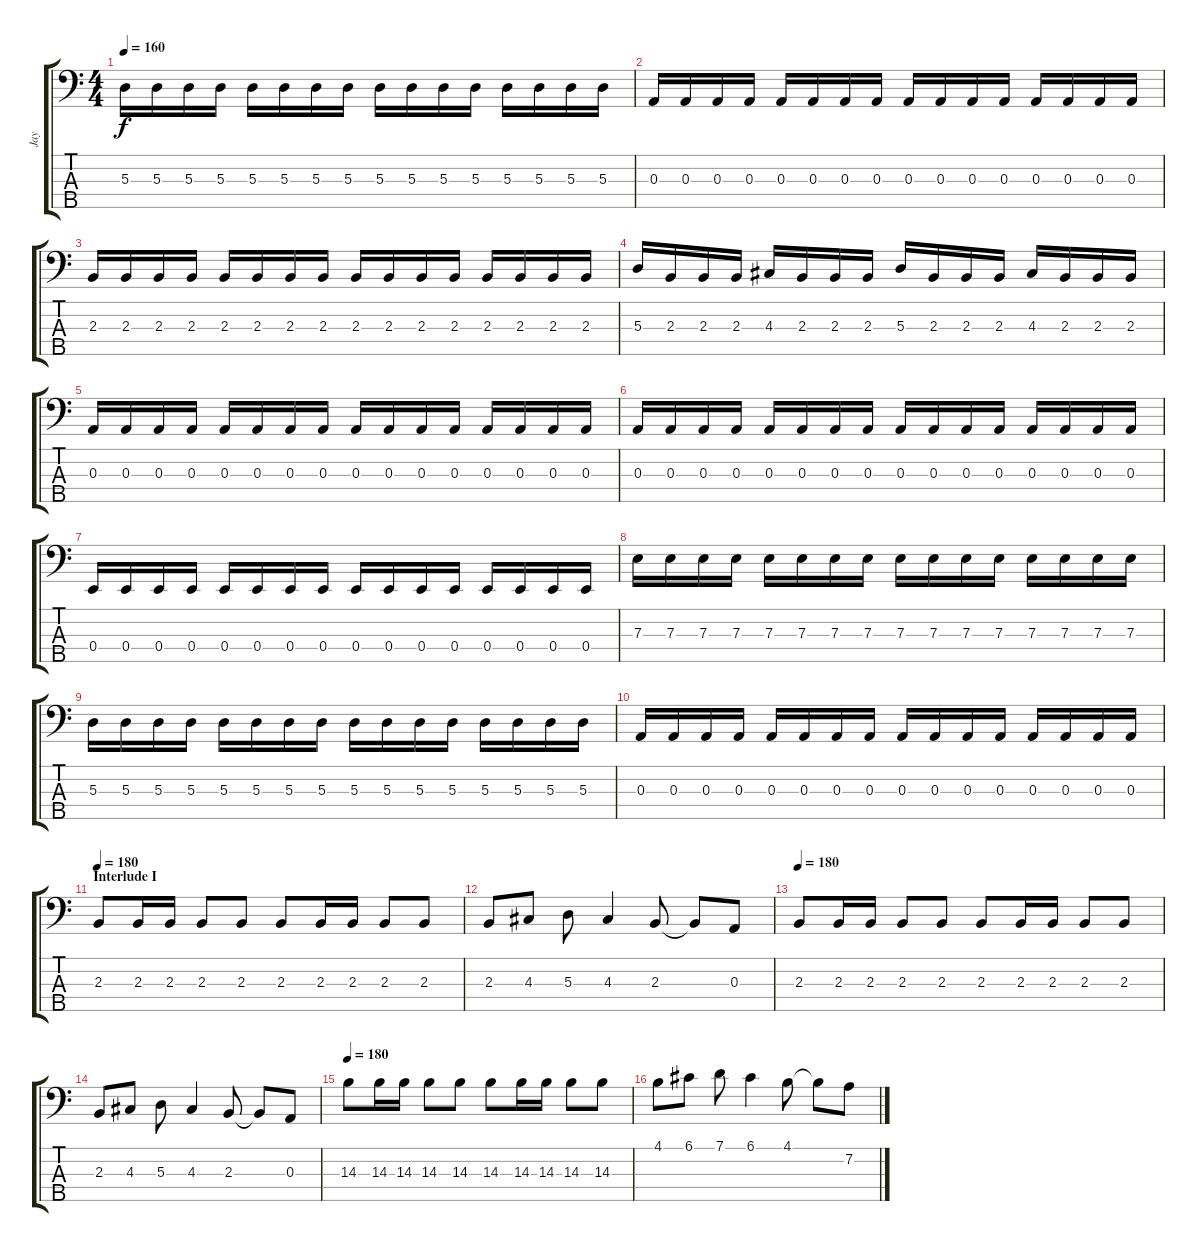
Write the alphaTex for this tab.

\track ("Jay" "Jay") {instrument electricbasspick}
\staff {score tabs}
\tuning (G2 D2 A1 E1 B0) {hide}
\ts (4 4)
\tempo 160
\clef f4
\ks c
5.3.16{dy f} 5.3.16 5.3.16 5.3.16 5.3.16 5.3.16 5.3.16 5.3.16 5.3.16 5.3.16 5.3.16 5.3.16 5.3.16 5.3.16 5.3.16 5.3.16 |
0.3.16 0.3.16 0.3.16 0.3.16 0.3.16 0.3.16 0.3.16 0.3.16 0.3.16 0.3.16 0.3.16 0.3.16 0.3.16 0.3.16 0.3.16 0.3.16 |
2.3.16 2.3.16 2.3.16 2.3.16 2.3.16 2.3.16 2.3.16 2.3.16 2.3.16 2.3.16 2.3.16 2.3.16 2.3.16 2.3.16 2.3.16 2.3.16 |
5.3.16 2.3.16 2.3.16 2.3.16 4.3.16 2.3.16 2.3.16 2.3.16 5.3.16 2.3.16 2.3.16 2.3.16 4.3.16 2.3.16 2.3.16 2.3.16 |
0.3.16 0.3.16 0.3.16 0.3.16 0.3.16 0.3.16 0.3.16 0.3.16 0.3.16 0.3.16 0.3.16 0.3.16 0.3.16 0.3.16 0.3.16 0.3.16 |
0.3.16 0.3.16 0.3.16 0.3.16 0.3.16 0.3.16 0.3.16 0.3.16 0.3.16 0.3.16 0.3.16 0.3.16 0.3.16 0.3.16 0.3.16 0.3.16 |
0.4.16 0.4.16 0.4.16 0.4.16 0.4.16 0.4.16 0.4.16 0.4.16 0.4.16 0.4.16 0.4.16 0.4.16 0.4.16 0.4.16 0.4.16 0.4.16 |
7.3.16 7.3.16 7.3.16 7.3.16 7.3.16 7.3.16 7.3.16 7.3.16 7.3.16 7.3.16 7.3.16 7.3.16 7.3.16 7.3.16 7.3.16 7.3.16 |
5.3.16 5.3.16 5.3.16 5.3.16 5.3.16 5.3.16 5.3.16 5.3.16 5.3.16 5.3.16 5.3.16 5.3.16 5.3.16 5.3.16 5.3.16 5.3.16 |
0.3.16 0.3.16 0.3.16 0.3.16 0.3.16 0.3.16 0.3.16 0.3.16 0.3.16 0.3.16 0.3.16 0.3.16 0.3.16 0.3.16 0.3.16 0.3.16 |
\section ("" "Interlude I")
\tempo 180
2.3.8 2.3.16 2.3.16 2.3.8 2.3.8 2.3.8 2.3.16 2.3.16 2.3.8 2.3.8 |
2.3.8 4.3.8 5.3.8 4.3.4 2.3.8 2.3{t}.8 0.3.8 |
\tempo 180
2.3.8 2.3.16 2.3.16 2.3.8 2.3.8 2.3.8 2.3.16 2.3.16 2.3.8 2.3.8 |
2.3.8 4.3.8 5.3.8 4.3.4 2.3.8 2.3{t}.8 0.3.8 |
\tempo 180
14.3.8 14.3.16 14.3.16 14.3.8 14.3.8 14.3.8 14.3.16 14.3.16 14.3.8 14.3.8 |
4.1.8 6.1.8 7.1.8 6.1.4 4.1.8 4.1{t}.8 7.2.8
